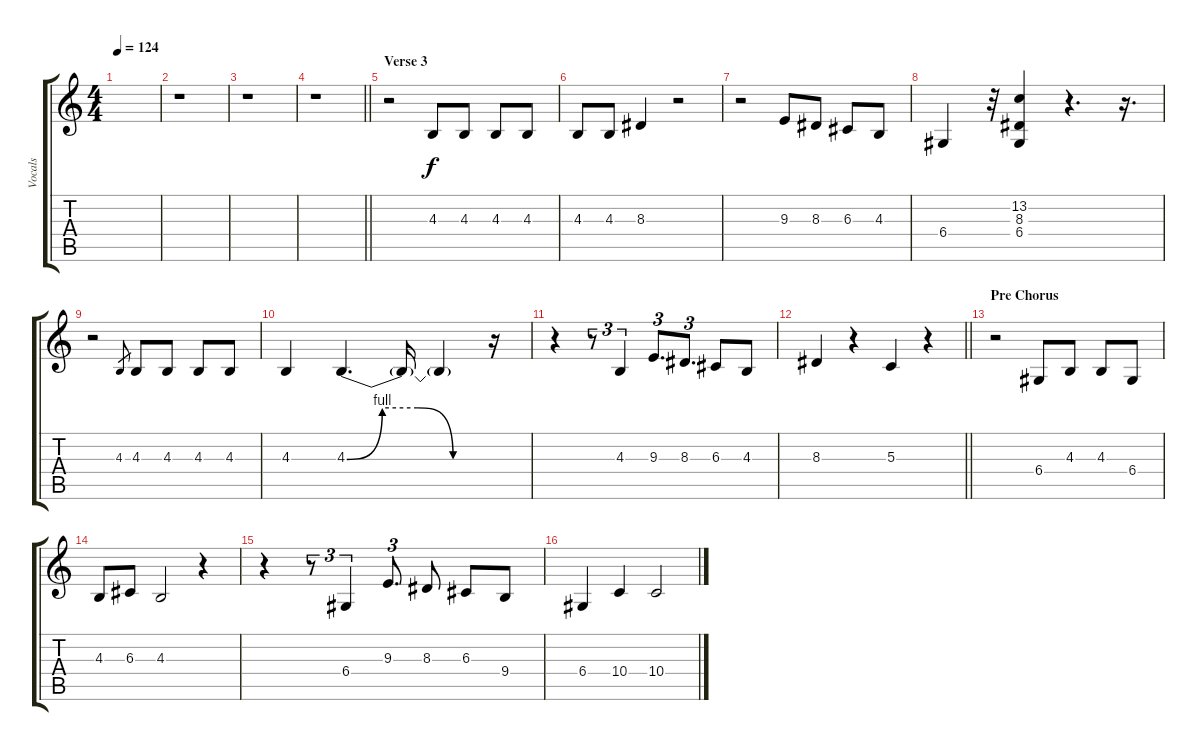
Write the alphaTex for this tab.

\track ("Vocals" "Vocals") {instrument lead2sawtooth}
\staff {score tabs}
\tuning (E4 B3 G3 D3 A2 E2) {hide}
\ts (4 4)
\tempo 124
\clef g2
\ks c
|
r.1 |
r.1 |
\barLineRight lightlight
r.1 |
\section ("" "Verse 3")
r.2 4.3.8 4.3.8 4.3.8 4.3.8 |
4.3.8 4.3.8 8.3.4 r.2 |
r.2 9.3.8 8.3.8 6.3.8 4.3.8 |
6.4.4 r.32 (13.2 8.3 6.4).4 r.4{d} r.16{d} |
r.2 4.3.8{gr} 4.3.8 4.3.8 4.3.8 4.3.8 |
4.3.4 4.3{be (custom 0 0 15 4 30 4 45 0 60 0)}.4{d} 4.3{t}.16 4.3{t}.4 r.16 |
r.4 r.8{tu (3 2)} 4.3.4{tu (3 2)} 9.3.8{d tu (3 2)} 8.3.8{d tu (3 2)} 6.3.8 4.3.8 |
\barLineRight lightlight
8.3.4 r.4 5.3.4 r.4 |
\section ("" "Pre Chorus")
r.2 6.4.8 4.3.8 4.3.8 6.4.8 |
4.3.8 6.3.8 4.3.2 r.4 |
r.4 r.8{tu (3 2)} 6.4.4{tu (3 2)} 9.3.8{d tu (3 2)} 8.3.8 6.3.8 9.4.8 |
6.4.4 10.4.4 10.4.2
